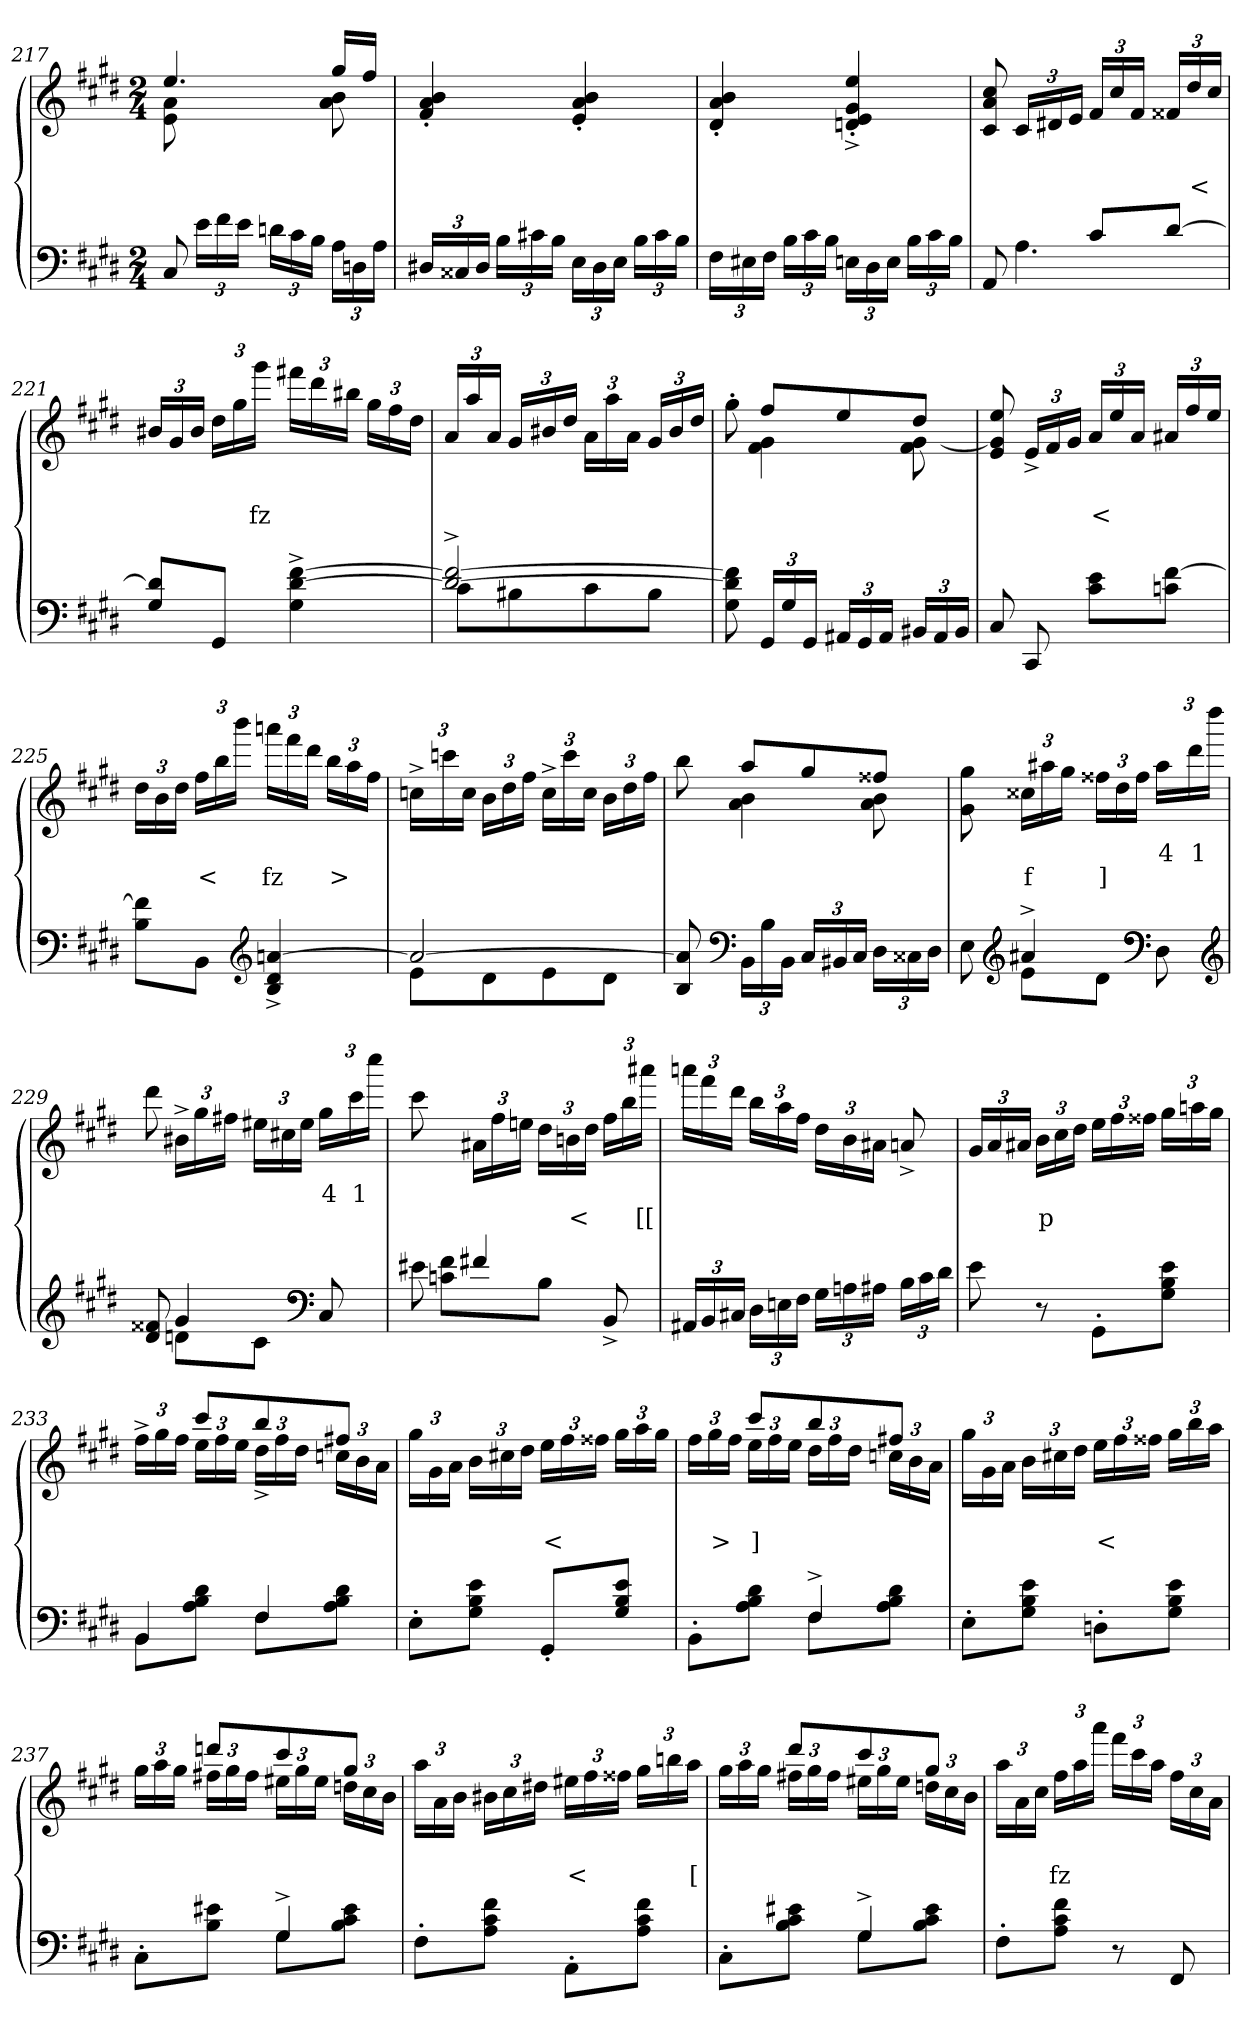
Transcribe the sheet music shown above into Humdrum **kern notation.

**kern	**kern	**text	**text
*part2	*part1	*part1	*part1
*staff2	*staff1	*staff1	*staff1
*clefF4	*clefG2	*	*
*k[f#c#g#d#]	*k[f#c#g#d#]	*	*
*M2/4	*M2/4	*	*
=217	=217	=217	=217
*	*^	*	*
8C#	4.ee	8a 8e	.	.
24eLL	.	4ryy	.	.
24f#	.	.	.	.
24eJJ	.	.	.	.
24dnLL	.	.	.	.
24c#	.	.	.	.
24BJJ	.	.	.	.
24ALL	16gg#LL	8b 8a	.	.
24Dn	.	.	.	.
.	16ff#JJ	.	.	.
24AJJ	.	.	.	.
*	*v	*v	*	*
=218	=218	=218	=218
24D#XLL	4b'> 4a'> 4f#'>	.	.
24C##X	.	.	.
24D#JJ	.	.	.
24BLL	.	.	.
24c#X	.	.	.
24BJJ	.	.	.
24ELL	4b'> 4a'> 4e'>	.	.
24D#	.	.	.
24EJJ	.	.	.
24BLL	.	.	.
24c#	.	.	.
24BJJ	.	.	.
=219	=219	=219	=219
24F#LL	4b'> 4a'> 4d#'>	.	.
24E#X	.	.	.
24F#JJ	.	.	.
24BLL	.	.	.
24c#	.	.	.
24BJJ	.	.	.
24EnLL	4ee'>^> 4g#'>^> 4e'>^> 4dn'>^>	.	.
24D#	.	.	.
24EJJ	.	.	.
24BLL	.	.	.
24c#	.	.	.
24BJJ	.	.	.
=220	=220	=220	=220
*^	*	*	*
4ryy	8AA	8cc# 8a 8c#	.	.
.	4.A	24c#LL	.	.
.	.	24d#X	.	.
.	.	24eJJ	.	.
8c#L	.	24f#LL	.	.
.	.	24cc#	.	.
.	.	24f#JJ	.	.
[8d#J	.	24f##X/LL	.	.
.	.	24dd#	.	<
.	.	24cc#JJ	.	.
*v	*v	*	*	*
=221	=221	=221	=221
8d#] 8G#\L	24b#XLL	.	.
.	24g#	.	.
.	24b#JJ	.	.
8GG#/J	24dd#LL	.	.
.	24gg#	.	.
.	24ggg#JJ	.	fz
[4f#^> [4d#^> 4G#^>	24fff#XLL	.	.
.	24ddd#	.	.
.	24bb#JJ	.	.
.	24gg#LL	.	.
.	24ff#	.	.
.	24dd#JJ	.	.
=222	=222	=222	=222
*^	*	*	*
2f#_^> 2d#_^>	8c#\L	24a/LL	.	.
.	.	24aa	.	.
.	.	24aJJ	.	.
.	8B#X\	24g#/LL	.	.
.	.	24b#X	.	.
.	.	24dd#JJ	.	.
.	8c#\	24aLL	.	.
.	.	24aa	.	.
.	.	24aJJ	.	.
.	8B#\J	24g#/LL	.	.
.	.	24b#	.	.
.	.	24dd#JJ	.	.
*v	*v	*	*	*
=223	=223	=223	=223
*	*^	*	*
8f#] 8d#] 8G#	8ryy	8gg#'>	.	.
24GG#LL	8ff#L	4g# 4f#	.	.
24G#	.	.	.	.
24GG#JJ	.	.	.	.
24AA#XLL	8ee	.	.	.
24GG#	.	.	.	.
24AA#JJ	.	.	.	.
24BB#XLL	8dd#J	[8g# 8f#	.	.
24AA#	.	.	.	.
24BB#JJ	.	.	.	.
*	*v	*v	*	*
=224	=224	=224	=224
8C#	8ee 8g#] 8e	.	.
8CC#	24e^>LL	.	.
.	24f#	.	.
.	24g#JJ	.	.
8e 8c#L	24a/LL	.	<
.	24ee	.	.
.	24aJJ	.	.
[8f# 8cnJ	24a#X/LL	.	.
.	24ff#	.	.
.	24eeJJ	.	.
=225	=225	=225	=225
8f#] 8BL	24dd#LL	.	.
.	24b	.	.
.	24dd#JJ	.	.
8BBJ	24ff#LL	.	<
.	24bb	.	.
.	24bbbJJ	.	.
*clefG2	*	*	*
[4an^> 4d#^> 4B^>	24aaanLL	.	fz
.	24fff#	.	.
.	24ddd#JJ	.	.
.	24bbLL	.	>
.	24aa	.	.
.	24ff#JJ	.	.
=226	=226	=226	=226
*^	*	*	*
2a_	8eL	24ccn^>LL	.	.
.	.	24cccn	.	.
.	.	24ccJJ	.	.
.	8d#	24bLL	.	.
.	.	24dd#	.	.
.	.	24ff#JJ	.	.
.	8e	24cc^>LL	.	.
.	.	24ccc	.	.
.	.	24ccJJ	.	.
.	8d#J	24bLL	.	.
.	.	24dd#	.	.
.	.	24ff#JJ	.	.
*v	*v	*	*	*
=227	=227	=227	=227
*	*^	*	*
8a] 8B	8ryy	8bb	.	.
*clefF4	*	*	*	*
24BBLL	8aaL	4b 4a	.	.
24B	.	.	.	.
24BBJJ	.	.	.	.
24C#LL	8gg#	.	.	.
24BB#X	.	.	.	.
24C#JJ	.	.	.	.
24D#\LL	8ff##XJ	8b 8a	.	.
24C##X	.	.	.	.
24D#JJ	.	.	.	.
*	*v	*v	*	*
=228	=228	=228	=228
*^	*	*	*
8ryy	8E	8gg# 8g#	.	.
*clefG2	*	*	*	*
4a#X^>	8eL	24cc##XLL	.	f
.	.	24aa#X	.	.
.	.	24gg#JJ	.	.
.	8d#J	24ff##XLL	.	]
.	.	24dd#	.	.
.	.	24ff##JJ	.	.
*clefF4	*	*	*	*
8ryy	8D#	24aa#LL	4	.
.	.	24ddd#	1	.
.	.	24dddd#JJ	.	.
*clefG2	*	*	*	*
=229	=229	=229	=229	=229
8ryy	8f##X 8d#	8ddd#	.	.
4g#	8dnL	24b#X^>LL	.	.
.	.	24gg#	.	.
.	.	24ff#XJJ	.	.
.	8c#J	24ee#XLL	.	.
.	.	24cc#X	.	.
.	.	24ee#JJ	.	.
*clefF4	*	*	*	*
8ryy	8C#	24gg#LL	4	.
.	.	24ccc#	1	.
.	.	24cccc#JJ	.	.
=230	=230	=230	=230	=230
8ryy	8e#X	8ccc#	.	.
4f#X	8f# 8cnL	24a#XLL	.	.
.	.	24ff#	.	.
.	.	24eenJJ	.	.
.	8BJ	24dd#LL	.	.
.	.	24bn	.	<
.	.	24dd#JJ	.	.
8ryy	8BB^>	24ff#LL	.	.
.	.	24bb	.	.
.	.	24aaa#JJ	.	[[
*v	*v	*	*	*
=231	=231	=231	=231
24AA#XLL	24aaanLL	.	.
24BB	24fff#	.	.
24C#XJJ	24ddd#JJ	.	.
24D#LL	24bbLL	.	.
24En	24aa	.	.
24F#JJ	24ff#JJ	.	.
24G#LL	24dd#LL	.	.
24An	24b	.	.
24A#XJJ	24a#XJJ	.	.
24BLL	8an^>	.	.
24c#	.	.	.
24d#JJ	.	.	.
=232	=232	=232	=232
8e	24g#LL	.	.
.	24a	.	.
.	24a#XJJ	.	.
8r	24bLL	.	p
.	24cc#	.	.
.	24dd#JJ	.	.
8GG#'>L	24eeLL	.	.
.	24ff#	.	.
.	24ff##XJJ	.	.
8e 8B 8G#J	24gg#LL	.	.
.	24aan	.	.
.	24gg#JJ	.	.
=233	=233	=233	=233
*^	*^	*	*
4BB	8BBL	8ryy	24ff#^>LL	.	.
.	.	.	24gg#	.	.
.	.	.	24ff#JJ	.	.
.	8d# 8B 8AJ	8ccc#L	24eeLL	.	.
.	.	.	24ff#	.	.
.	.	.	24eeJJ	.	.
4F#	8F#L	8bb	24dd#^>LL	.	.
.	.	.	24ff#	.	.
.	.	.	24dd#JJ	.	.
.	8d# 8B 8AJ	8ff#XJ	24ccnLL	.	.
.	.	.	24b	.	.
.	.	.	24aJJ	.	.
*v	*v	*	*	*	*
*	*v	*v	*	*
=234	=234	=234	=234
8E'>L	24gg#LL	.	.
.	24g#	.	.
.	24aJJ	.	.
8e 8B 8G#J	24bLL	.	.
.	24cc#X	.	.
.	24dd#JJ	.	.
8GG#'>/L	24eeLL	.	<
.	24ff#	.	.
.	24ff##XJJ	.	.
8e 8B 8G#\J	24gg#LL	.	.
.	24aa	.	.
.	24gg#JJ	.	.
=235	=235	=235	=235
*^	*^	*	*
4ryy	8BB'>L	8ryy	24ff#LL	.	.
.	.	.	24gg#	.	>
.	.	.	24ff#JJ	.	.
.	8d# 8B 8AJ	8ccc#L	24eeLL	.	]
.	.	.	24ff#	.	.
.	.	.	24eeJJ	.	.
4F#^>	8F#L	8bb	24dd#LL	.	.
.	.	.	24ff#	.	.
.	.	.	24dd#JJ	.	.
.	8d# 8B 8AJ	8ff#XJ	24ccnLL	.	.
.	.	.	24b	.	.
.	.	.	24aJJ	.	.
*v	*v	*	*	*	*
*	*v	*v	*	*
=236	=236	=236	=236
8E'>L	24gg#LL	.	.
.	24g#	.	.
.	24aJJ	.	.
8e 8B 8G#J	24bLL	.	.
.	24cc#X	.	.
.	24dd#JJ	.	.
8Dn'>L	24eeLL	.	<
.	24ff#	.	.
.	24ff##XJJ	.	.
8e 8B 8G#J	24gg#LL	.	.
.	24bb	.	.
.	24aaJJ	.	.
=237	=237	=237	=237
*^	*^	*	*
4ryy	8C#'>L	8ryy	24gg#LL	.	.
.	.	.	24aa	.	.
.	.	.	24gg#JJ	.	.
.	8e#X 8BJ	8dddnL	24ff#XLL	.	.
.	.	.	24gg#	.	.
.	.	.	24ff#JJ	.	.
4G#^>	8G#L	8ccc#	24ee#XLL	.	.
.	.	.	24gg#	.	.
.	.	.	24ee#JJ	.	.
.	8e# 8c# 8BJ	8gg#J	24ddnLL	.	.
.	.	.	24cc#	.	.
.	.	.	24bJJ	.	.
*v	*v	*	*	*	*
*	*v	*v	*	*
=238	=238	=238	=238
8F#'>L	24aaLL	.	.
.	24a	.	.
.	24bJJ	.	.
8f# 8c# 8AJ	24b#XLL	.	.
.	24cc#	.	.
.	24dd#XJJ	.	.
8AA'>L	24ee#XLL	.	<
.	24ff#	.	.
.	24ff##XJJ	.	.
8f# 8c# 8AJ	24gg#LL	.	.
.	24bbn	.	.
.	24aaJJ	.	[
=239	=239	=239	=239
*^	*^	*	*
4ryy	8C#'>L	8ryy	24gg#LL	.	.
.	.	.	24aa	.	.
.	.	.	24gg#JJ	.	.
.	8e#X 8c# 8BJ	8ddd#L	24ff#XLL	.	.
.	.	.	24gg#	.	.
.	.	.	24ff#JJ	.	.
4G#^>	8G#L	8ccc#	24ee#XLL	.	.
.	.	.	24gg#	.	.
.	.	.	24ee#JJ	.	.
.	8e# 8c# 8BJ	8gg#J	24ddnLL	.	.
.	.	.	24cc#	.	.
.	.	.	24bJJ	.	.
*v	*v	*	*	*	*
*	*v	*v	*	*
=240	=240	=240	=240
8F#'>L	24aaLL	.	.
.	24a	.	.
.	24cc#JJ	.	.
8f# 8c# 8AJ	24ff#LL	.	fz
.	24aa	.	.
.	24aaaJJ	.	.
8r	24fff#LL	.	.
.	24ccc#	.	.
.	24aaJJ	.	.
8FF#	24ff#LL	.	.
.	24cc#	.	.
.	24aJJ	.	.
=	=	=	=
*-	*-	*-	*-
